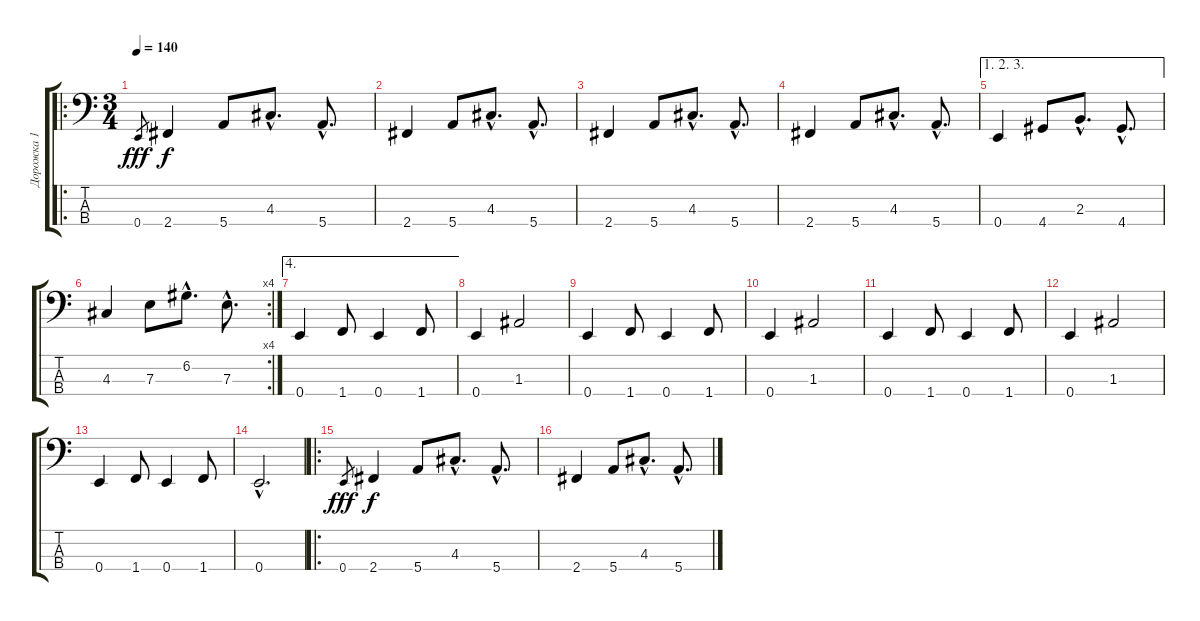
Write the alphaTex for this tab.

\track ("Дорожка 1" "Дорожка 1") {instrument slapbass1}
\staff {score tabs}
\tuning (G2 D2 A1 E1) {hide}
\ro
\ts (3 4)
\tempo 140
\clef f4
\ks c
0.4.8{gr dy fff instrument slapbass1} 2.4.4{dy f} 5.4.8 4.3{hac}.8{d} 5.4{hac}.8{d} |
2.4.4 5.4.8 4.3{hac}.8{d} 5.4{hac}.8{d} |
2.4.4 5.4.8 4.3{hac}.8{d} 5.4{hac}.8{d} |
2.4.4 5.4.8 4.3{hac}.8{d} 5.4{hac}.8{d} |
\ae (1 2 3)
0.4.4 4.4.8 2.3{hac}.8{d} 4.4{hac}.8{d} |
\rc 4
4.3.4 7.3.8 6.2{hac}.8{d} 7.3{hac}.8{d} |
\ae 4
0.4.4 1.4.8 0.4.4 1.4.8 |
0.4.4 1.3.2 |
0.4.4 1.4.8 0.4.4 1.4.8 |
0.4.4 1.3.2 |
0.4.4 1.4.8 0.4.4 1.4.8 |
0.4.4 1.3.2 |
0.4.4 1.4.8 0.4.4 1.4.8 |
0.4{hac}.2{d} |
\ro
0.4.8{gr dy fff} 2.4.4{dy f} 5.4.8 4.3{hac}.8{d} 5.4{hac}.8{d} |
2.4.4 5.4.8 4.3{hac}.8{d} 5.4{hac}.8{d}
